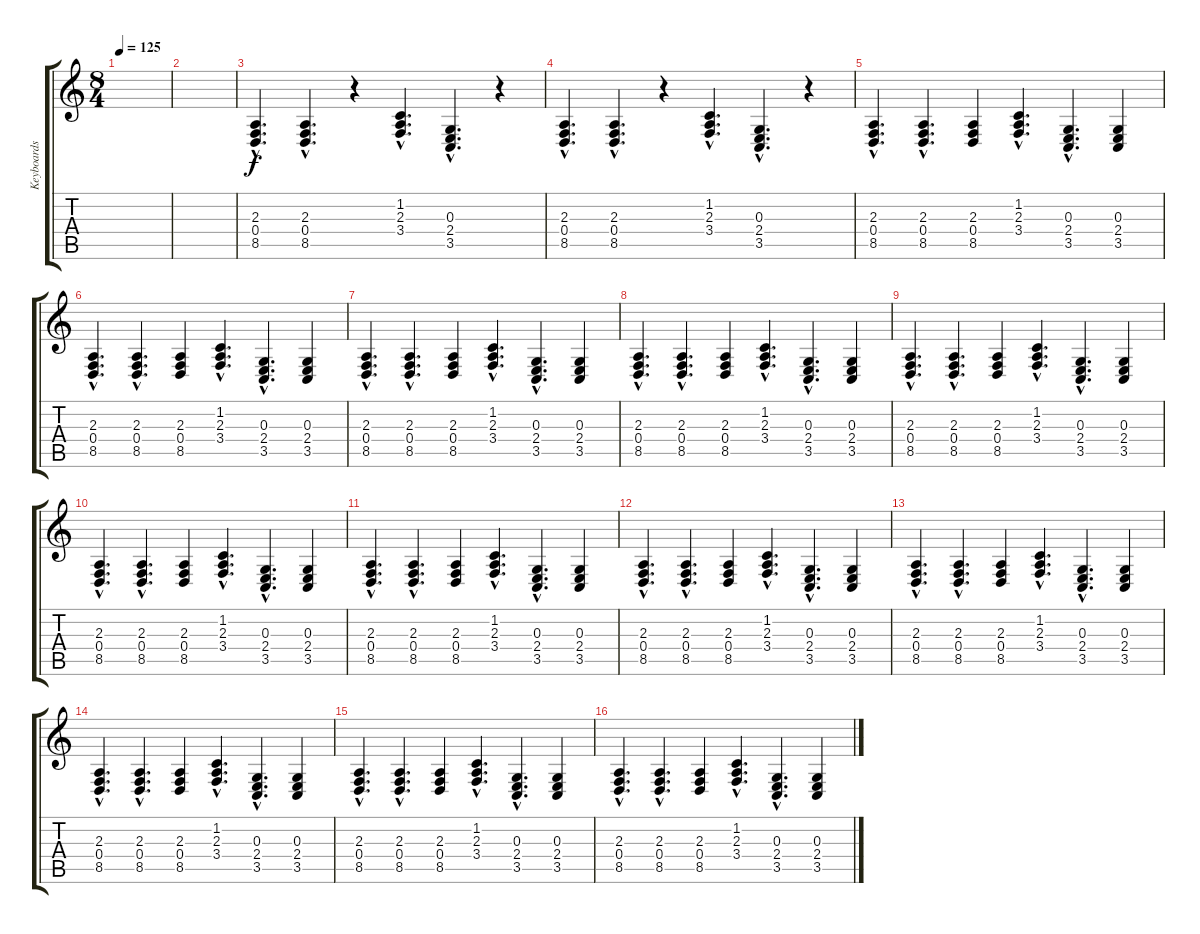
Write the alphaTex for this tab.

\track ("Keyboards" "Keyboards") {instrument stringensemble1}
\staff {score tabs}
\tuning (E4 B3 G3 D3 A2 E2) {hide}
\ts (8 4)
\tempo 125
\clef g2
\ks c
|
|
(2.3{hac} 0.4{hac} 8.5{hac}).4{d} (2.3{hac} 0.4{hac} 8.5{hac}).4{d} r.4 (1.2{hac} 2.3{hac} 3.4{hac}).4{d} (0.3{hac} 2.4{hac} 3.5{hac}).4{d} r.4 |
(2.3{hac} 0.4{hac} 8.5{hac}).4{d} (2.3{hac} 0.4{hac} 8.5{hac}).4{d} r.4 (1.2{hac} 2.3{hac} 3.4{hac}).4{d} (0.3{hac} 2.4{hac} 3.5{hac}).4{d} r.4 |
(2.3{hac} 0.4{hac} 8.5{hac}).4{d} (2.3{hac} 0.4{hac} 8.5{hac}).4{d} (2.3 0.4 8.5).4 (1.2{hac} 2.3{hac} 3.4{hac}).4{d} (0.3{hac} 2.4{hac} 3.5{hac}).4{d} (0.3 2.4 3.5).4 |
(2.3{hac} 0.4{hac} 8.5{hac}).4{d} (2.3{hac} 0.4{hac} 8.5{hac}).4{d} (2.3 0.4 8.5).4 (1.2{hac} 2.3{hac} 3.4{hac}).4{d} (0.3{hac} 2.4{hac} 3.5{hac}).4{d} (0.3 2.4 3.5).4 |
(2.3{hac} 0.4{hac} 8.5{hac}).4{d} (2.3{hac} 0.4{hac} 8.5{hac}).4{d} (2.3 0.4 8.5).4 (1.2{hac} 2.3{hac} 3.4{hac}).4{d} (0.3{hac} 2.4{hac} 3.5{hac}).4{d} (0.3 2.4 3.5).4 |
(2.3{hac} 0.4{hac} 8.5{hac}).4{d} (2.3{hac} 0.4{hac} 8.5{hac}).4{d} (2.3 0.4 8.5).4 (1.2{hac} 2.3{hac} 3.4{hac}).4{d} (0.3{hac} 2.4{hac} 3.5{hac}).4{d} (0.3 2.4 3.5).4 |
(2.3{hac} 0.4{hac} 8.5{hac}).4{d} (2.3{hac} 0.4{hac} 8.5{hac}).4{d} (2.3 0.4 8.5).4 (1.2{hac} 2.3{hac} 3.4{hac}).4{d} (0.3{hac} 2.4{hac} 3.5{hac}).4{d} (0.3 2.4 3.5).4 |
(2.3{hac} 0.4{hac} 8.5{hac}).4{d} (2.3{hac} 0.4{hac} 8.5{hac}).4{d} (2.3 0.4 8.5).4 (1.2{hac} 2.3{hac} 3.4{hac}).4{d} (0.3{hac} 2.4{hac} 3.5{hac}).4{d} (0.3 2.4 3.5).4 |
(2.3{hac} 0.4{hac} 8.5{hac}).4{d} (2.3{hac} 0.4{hac} 8.5{hac}).4{d} (2.3 0.4 8.5).4 (1.2{hac} 2.3{hac} 3.4{hac}).4{d} (0.3{hac} 2.4{hac} 3.5{hac}).4{d} (0.3 2.4 3.5).4 |
(2.3{hac} 0.4{hac} 8.5{hac}).4{d} (2.3{hac} 0.4{hac} 8.5{hac}).4{d} (2.3 0.4 8.5).4 (1.2{hac} 2.3{hac} 3.4{hac}).4{d} (0.3{hac} 2.4{hac} 3.5{hac}).4{d} (0.3 2.4 3.5).4 |
(2.3{hac} 0.4{hac} 8.5{hac}).4{d} (2.3{hac} 0.4{hac} 8.5{hac}).4{d} (2.3 0.4 8.5).4 (1.2{hac} 2.3{hac} 3.4{hac}).4{d} (0.3{hac} 2.4{hac} 3.5{hac}).4{d} (0.3 2.4 3.5).4 |
(2.3{hac} 0.4{hac} 8.5{hac}).4{d} (2.3{hac} 0.4{hac} 8.5{hac}).4{d} (2.3 0.4 8.5).4 (1.2{hac} 2.3{hac} 3.4{hac}).4{d} (0.3{hac} 2.4{hac} 3.5{hac}).4{d} (0.3 2.4 3.5).4 |
(2.3{hac} 0.4{hac} 8.5{hac}).4{d} (2.3{hac} 0.4{hac} 8.5{hac}).4{d} (2.3 0.4 8.5).4 (1.2{hac} 2.3{hac} 3.4{hac}).4{d} (0.3{hac} 2.4{hac} 3.5{hac}).4{d} (0.3 2.4 3.5).4 |
(2.3{hac} 0.4{hac} 8.5{hac}).4{d} (2.3{hac} 0.4{hac} 8.5{hac}).4{d} (2.3 0.4 8.5).4 (1.2{hac} 2.3{hac} 3.4{hac}).4{d} (0.3{hac} 2.4{hac} 3.5{hac}).4{d} (0.3 2.4 3.5).4
